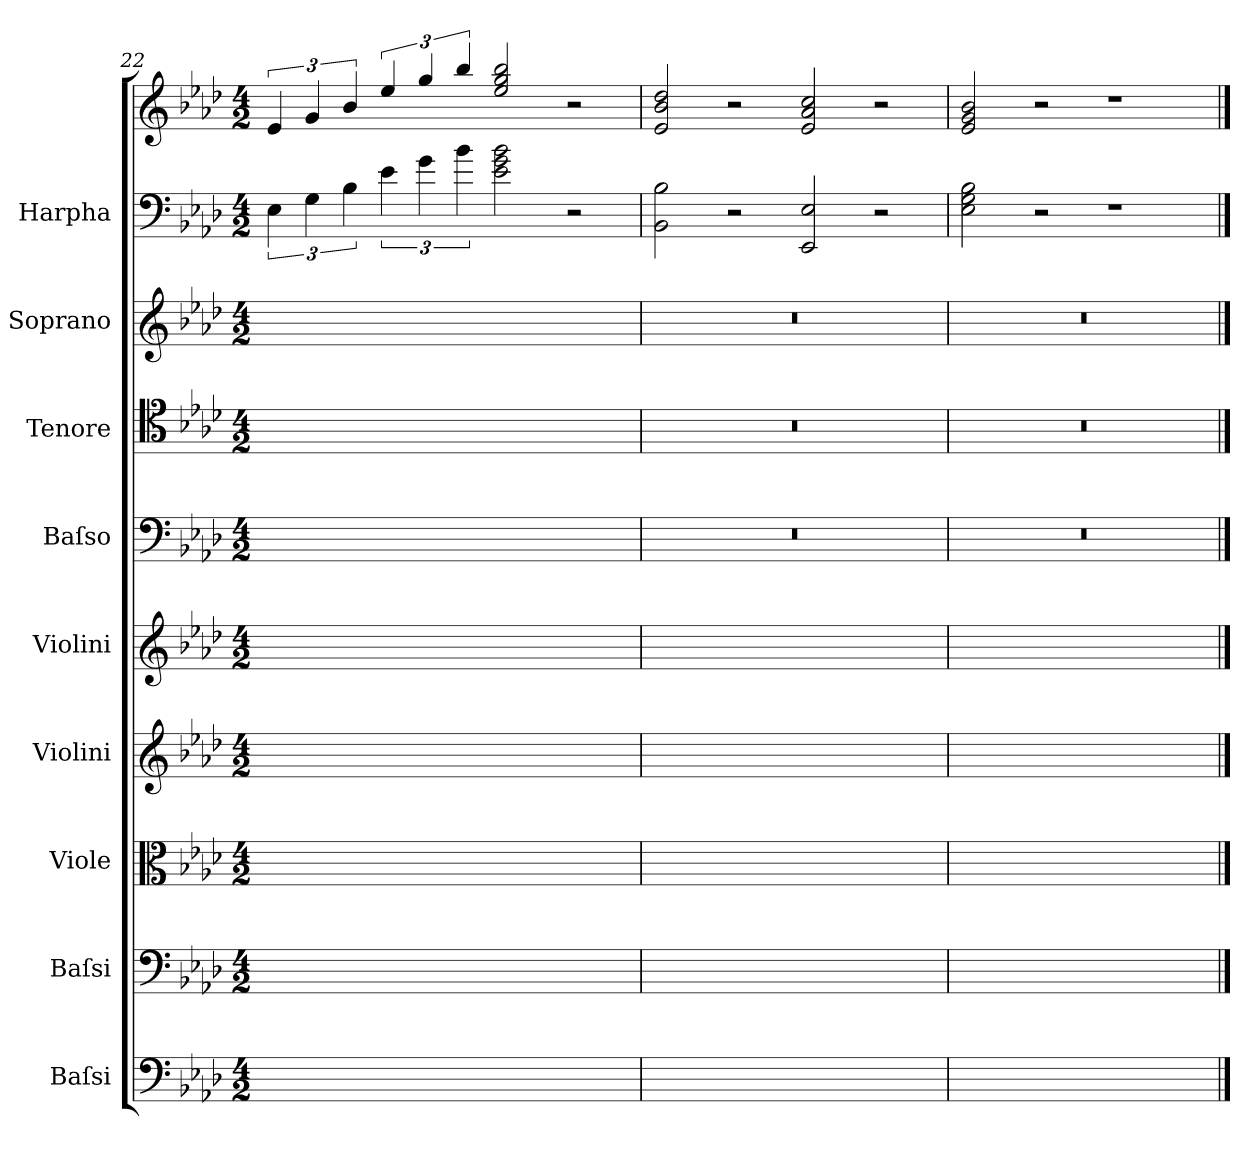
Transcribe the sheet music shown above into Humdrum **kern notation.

**kern	**kern	**kern	**kern	**kern	**kern	**kern	**kern	**kern	**kern
*part9	*part8	*part7	*part6	*part5	*part4	*part3	*part2	*part1	*part1
*staff10	*staff9	*staff8	*staff7	*staff6	*staff5	*staff4	*staff3	*staff2	*staff1
*I"Baſsi	*I"Baſsi	*I"Viole	*I"Violini	*I"Violini	*I"Baſso	*I"Tenore	*I"Soprano	*I"Harpha	*
*	*	*	*I'Vln	*I'Vln	*	*I'T	*I'S	*	*
*clefF4	*clefF4	*clefC3	*clefG2	*clefG2	*clefF4	*clefC4	*clefG2	*clefF4	*clefG2
*k[b-e-a-d-]	*k[b-e-a-d-]	*k[b-e-a-d-]	*k[b-e-a-d-]	*k[b-e-a-d-]	*k[b-e-a-d-]	*k[b-e-a-d-]	*k[b-e-a-d-]	*k[b-e-a-d-]	*k[b-e-a-d-]
*f:	*f:	*f:	*f:	*f:	*f:	*f:	*f:	*f:	*f:
*M4/2	*M4/2	*M4/2	*M4/2	*M4/2	*M4/2	*M4/2	*M4/2	*M4/2	*M4/2
=22	=22	=22	=22	=22	=22	=22	=22	=22	=22
0ryy	0ryy	0ryy	0ryy	0ryy	0ryy	0ryy	0ryy	6E-\	6e-/
.	.	.	.	.	.	.	.	6G\	6g/
.	.	.	.	.	.	.	.	6B-\	6b-/
.	.	.	.	.	.	.	.	6e-\	6ee-/
.	.	.	.	.	.	.	.	6g\	6gg/
.	.	.	.	.	.	.	.	6b-\	6bb-/
.	.	.	.	.	.	.	.	2e-\ 2g\ 2b-\	2ee-/ 2gg/ 2bb-/
.	.	.	.	.	.	.	.	2r	2r
=23	=23	=23	=23	=23	=23	=23	=23	=23	=23
0ryy	0ryy	0ryy	0ryy	0ryy	0r	0r	0r	2BB-\ 2B-\	2e-/ 2b-/ 2dd-/
.	.	.	.	.	.	.	.	2r	2r
.	.	.	.	.	.	.	.	2EE-/ 2E-/	2e-/ 2a-/ 2cc/
.	.	.	.	.	.	.	.	2r	2r
=24	=24	=24	=24	=24	=24	=24	=24	=24	=24
0ryy	0ryy	0ryy	0ryy	0ryy	0r	0r	0r	2E-\ 2G\ 2B-\	2e-/ 2g/ 2b-/
.	.	.	.	.	.	.	.	2r	2r
.	.	.	.	.	.	.	.	1r	1r
==	==	==	==	==	==	==	==	==	==
*-	*-	*-	*-	*-	*-	*-	*-	*-	*-
